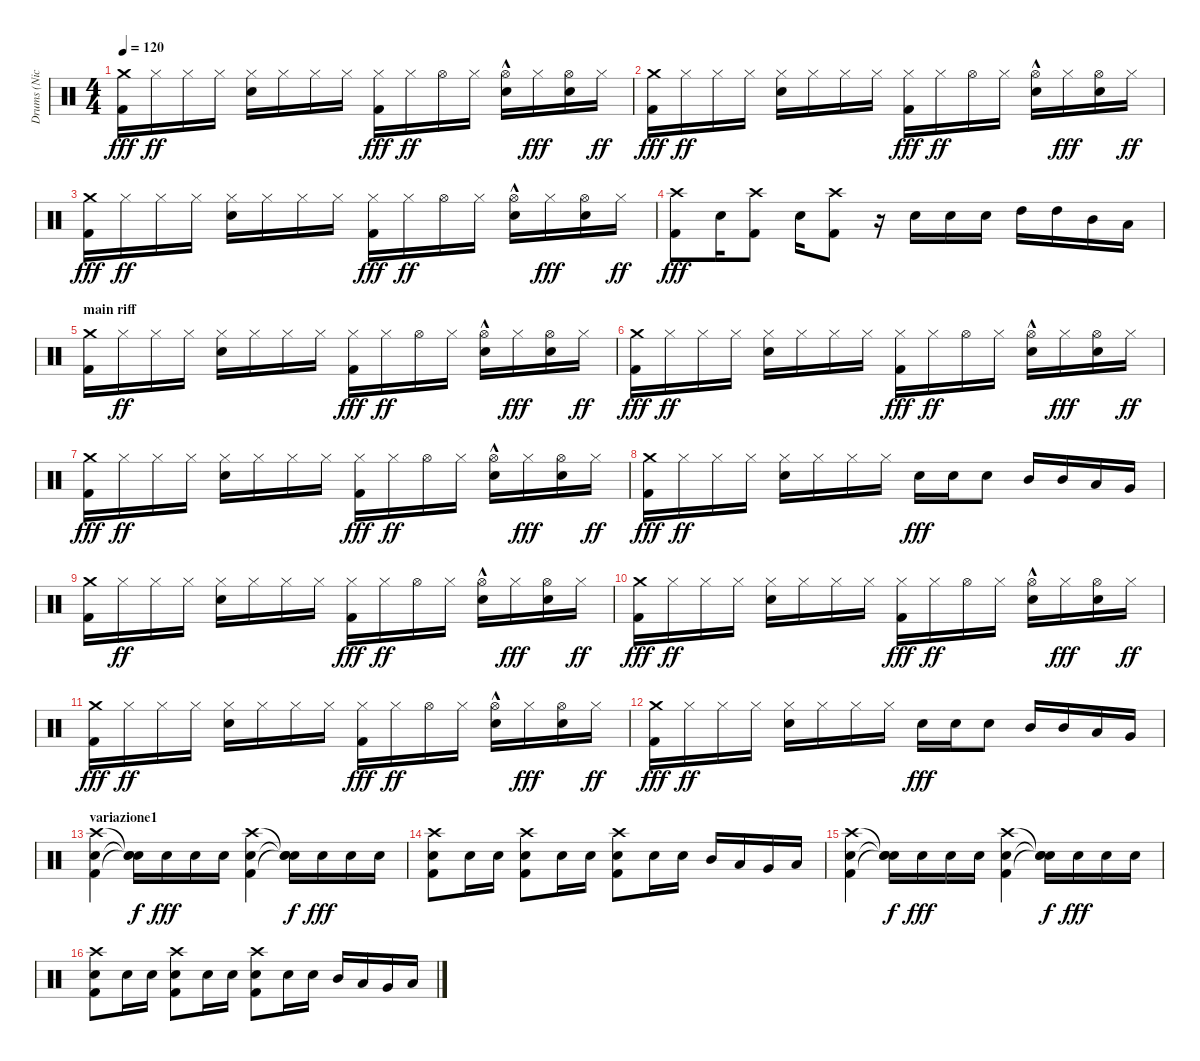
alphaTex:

\track ("Drums (Nicko)" "Drums (Nic") {instrument percussion}
\staff {score}
\articulation defaults
\ts (4 4)
\tempo 120
\clef neutral
\ks c
("Crash medium (hit)" "Kick (hit) 2").16{dy fff} "Hi-Hat (closed)".16{dy ff} "Hi-Hat (closed)".16 "Hi-Hat (closed)".16 ("Hi-Hat (closed)" "Electric Snare (hit)").16 "Hi-Hat (closed)".16 "Hi-Hat (closed)".16 "Hi-Hat (closed)".16 ("Hi-Hat (closed)" "Kick (hit) 2").16{dy fff} "Hi-Hat (closed)".16{dy ff} "Hi-Hat (open)".16 "Hi-Hat (closed)".16 ("Hi-Hat (open)"{hac} "Electric Snare (hit)").16 "Hi-Hat (closed)".16{dy fff} ("Hi-Hat (open)" "Electric Snare (hit)").16 "Hi-Hat (closed)".16{dy ff} |
("Crash medium (hit)" "Kick (hit) 2").16{dy fff} "Hi-Hat (closed)".16{dy ff} "Hi-Hat (closed)".16 "Hi-Hat (closed)".16 ("Hi-Hat (closed)" "Electric Snare (hit)").16 "Hi-Hat (closed)".16 "Hi-Hat (closed)".16 "Hi-Hat (closed)".16 ("Hi-Hat (closed)" "Kick (hit) 2").16{dy fff} "Hi-Hat (closed)".16{dy ff} "Hi-Hat (open)".16 "Hi-Hat (closed)".16 ("Hi-Hat (open)"{hac} "Electric Snare (hit)").16 "Hi-Hat (closed)".16{dy fff} ("Hi-Hat (open)" "Electric Snare (hit)").16 "Hi-Hat (closed)".16{dy ff} |
("Crash medium (hit)" "Kick (hit) 2").16{dy fff} "Hi-Hat (closed)".16{dy ff} "Hi-Hat (closed)".16 "Hi-Hat (closed)".16 ("Hi-Hat (closed)" "Electric Snare (hit)").16 "Hi-Hat (closed)".16 "Hi-Hat (closed)".16 "Hi-Hat (closed)".16 ("Hi-Hat (closed)" "Kick (hit) 2").16{dy fff} "Hi-Hat (closed)".16{dy ff} "Hi-Hat (open)".16 "Hi-Hat (closed)".16 ("Hi-Hat (open)"{hac} "Electric Snare (hit)").16 "Hi-Hat (closed)".16{dy fff} ("Hi-Hat (open)" "Electric Snare (hit)").16 "Hi-Hat (closed)".16{dy ff} |
("Crash high (hit)" "Kick (hit) 2").8{dy fff} "Electric Snare (hit)".16 ("Crash high (hit)" "Kick (hit) 2").8 "Electric Snare (hit)".16 ("Crash high (hit)" "Kick (hit) 2").8 r.16 "Electric Snare (hit)".16 "Electric Snare (hit)".16 "Electric Snare (hit)".16 "High Tom (hit)".16 "High Tom (hit)".16 "Mid Tom (hit)".16 "Low Tom (hit)".16 |
\section ("" "main riff")
("Crash medium (hit)" "Kick (hit) 2").16 "Hi-Hat (closed)".16{dy ff} "Hi-Hat (closed)".16 "Hi-Hat (closed)".16 ("Hi-Hat (closed)" "Electric Snare (hit)").16 "Hi-Hat (closed)".16 "Hi-Hat (closed)".16 "Hi-Hat (closed)".16 ("Hi-Hat (closed)" "Kick (hit) 2").16{dy fff} "Hi-Hat (closed)".16{dy ff} "Hi-Hat (open)".16 "Hi-Hat (closed)".16 ("Hi-Hat (open)"{hac} "Electric Snare (hit)").16 "Hi-Hat (closed)".16{dy fff} ("Hi-Hat (open)" "Electric Snare (hit)").16 "Hi-Hat (closed)".16{dy ff} |
("Crash medium (hit)" "Kick (hit) 2").16{dy fff} "Hi-Hat (closed)".16{dy ff} "Hi-Hat (closed)".16 "Hi-Hat (closed)".16 ("Hi-Hat (closed)" "Electric Snare (hit)").16 "Hi-Hat (closed)".16 "Hi-Hat (closed)".16 "Hi-Hat (closed)".16 ("Hi-Hat (closed)" "Kick (hit) 2").16{dy fff} "Hi-Hat (closed)".16{dy ff} "Hi-Hat (open)".16 "Hi-Hat (closed)".16 ("Hi-Hat (open)"{hac} "Electric Snare (hit)").16 "Hi-Hat (closed)".16{dy fff} ("Hi-Hat (open)" "Electric Snare (hit)").16 "Hi-Hat (closed)".16{dy ff} |
("Crash medium (hit)" "Kick (hit) 2").16{dy fff} "Hi-Hat (closed)".16{dy ff} "Hi-Hat (closed)".16 "Hi-Hat (closed)".16 ("Hi-Hat (closed)" "Electric Snare (hit)").16 "Hi-Hat (closed)".16 "Hi-Hat (closed)".16 "Hi-Hat (closed)".16 ("Hi-Hat (closed)" "Kick (hit) 2").16{dy fff} "Hi-Hat (closed)".16{dy ff} "Hi-Hat (open)".16 "Hi-Hat (closed)".16 ("Hi-Hat (open)"{hac} "Electric Snare (hit)").16 "Hi-Hat (closed)".16{dy fff} ("Hi-Hat (open)" "Electric Snare (hit)").16 "Hi-Hat (closed)".16{dy ff} |
("Crash medium (hit)" "Kick (hit) 2").16{dy fff} "Hi-Hat (closed)".16{dy ff} "Hi-Hat (closed)".16 "Hi-Hat (closed)".16 ("Hi-Hat (closed)" "Electric Snare (hit)").16 "Hi-Hat (closed)".16 "Hi-Hat (closed)".16 "Hi-Hat (closed)".16 "Electric Snare (hit)".16{dy fff} "Electric Snare (hit)".16 "Electric Snare (hit)".8 "Mid Tom (hit)".16 "Mid Tom (hit)".16 "Low Tom (hit)".16 "Very Low Tom (hit)".16 |
("Crash medium (hit)" "Kick (hit) 2").16 "Hi-Hat (closed)".16{dy ff} "Hi-Hat (closed)".16 "Hi-Hat (closed)".16 ("Hi-Hat (closed)" "Electric Snare (hit)").16 "Hi-Hat (closed)".16 "Hi-Hat (closed)".16 "Hi-Hat (closed)".16 ("Hi-Hat (closed)" "Kick (hit) 2").16{dy fff} "Hi-Hat (closed)".16{dy ff} "Hi-Hat (open)".16 "Hi-Hat (closed)".16 ("Hi-Hat (open)"{hac} "Electric Snare (hit)").16 "Hi-Hat (closed)".16{dy fff} ("Hi-Hat (open)" "Electric Snare (hit)").16 "Hi-Hat (closed)".16{dy ff} |
("Crash medium (hit)" "Kick (hit) 2").16{dy fff} "Hi-Hat (closed)".16{dy ff} "Hi-Hat (closed)".16 "Hi-Hat (closed)".16 ("Hi-Hat (closed)" "Electric Snare (hit)").16 "Hi-Hat (closed)".16 "Hi-Hat (closed)".16 "Hi-Hat (closed)".16 ("Hi-Hat (closed)" "Kick (hit) 2").16{dy fff} "Hi-Hat (closed)".16{dy ff} "Hi-Hat (open)".16 "Hi-Hat (closed)".16 ("Hi-Hat (open)"{hac} "Electric Snare (hit)").16 "Hi-Hat (closed)".16{dy fff} ("Hi-Hat (open)" "Electric Snare (hit)").16 "Hi-Hat (closed)".16{dy ff} |
("Crash medium (hit)" "Kick (hit) 2").16{dy fff} "Hi-Hat (closed)".16{dy ff} "Hi-Hat (closed)".16 "Hi-Hat (closed)".16 ("Hi-Hat (closed)" "Electric Snare (hit)").16 "Hi-Hat (closed)".16 "Hi-Hat (closed)".16 "Hi-Hat (closed)".16 ("Hi-Hat (closed)" "Kick (hit) 2").16{dy fff} "Hi-Hat (closed)".16{dy ff} "Hi-Hat (open)".16 "Hi-Hat (closed)".16 ("Hi-Hat (open)"{hac} "Electric Snare (hit)").16 "Hi-Hat (closed)".16{dy fff} ("Hi-Hat (open)" "Electric Snare (hit)").16 "Hi-Hat (closed)".16{dy ff} |
("Crash medium (hit)" "Kick (hit) 2").16{dy fff} "Hi-Hat (closed)".16{dy ff} "Hi-Hat (closed)".16 "Hi-Hat (closed)".16 ("Hi-Hat (closed)" "Electric Snare (hit)").16 "Hi-Hat (closed)".16 "Hi-Hat (closed)".16 "Hi-Hat (closed)".16 "Electric Snare (hit)".16{dy fff} "Electric Snare (hit)".16 "Electric Snare (hit)".8 "Mid Tom (hit)".16 "Mid Tom (hit)".16 "Low Tom (hit)".16 "Very Low Tom (hit)".16 |
\section ("" "variazione1")
("Crash high (hit)" "Electric Snare (hit)" "Kick (hit) 2").4 ("Snare (hit)"{t} "Snare (hit)"{t} "Snare (hit)"{t}).16{dy f} "Electric Snare (hit)".16{dy fff} "Electric Snare (hit)".16 "Electric Snare (hit)".16 ("Crash high (hit)" "Electric Snare (hit)" "Kick (hit) 2").4 ("Snare (hit)"{t} "Snare (hit)"{t} "Snare (hit)"{t}).16{dy f} "Electric Snare (hit)".16{dy fff} "Electric Snare (hit)".16 "Electric Snare (hit)".16 |
("Crash high (hit)" "Electric Snare (hit)" "Kick (hit) 2").8 "Electric Snare (hit)".16 "Electric Snare (hit)".16 ("Crash high (hit)" "Electric Snare (hit)" "Kick (hit) 2").8 "Electric Snare (hit)".16 "Electric Snare (hit)".16 ("Crash high (hit)" "Electric Snare (hit)" "Kick (hit) 2").8 "Electric Snare (hit)".16 "Electric Snare (hit)".16 "Mid Tom (hit)".16 "Low Tom (hit)".16 "Very Low Tom (hit)".16 "Low Floor Tom (hit)".16 |
("Crash high (hit)" "Electric Snare (hit)" "Kick (hit) 2").4 ("Snare (hit)"{t} "Snare (hit)"{t} "Snare (hit)"{t}).16{dy f} "Electric Snare (hit)".16{dy fff} "Electric Snare (hit)".16 "Electric Snare (hit)".16 ("Crash high (hit)" "Electric Snare (hit)" "Kick (hit) 2").4 ("Snare (hit)"{t} "Snare (hit)"{t} "Snare (hit)"{t}).16{dy f} "Electric Snare (hit)".16{dy fff} "Electric Snare (hit)".16 "Electric Snare (hit)".16 |
("Crash high (hit)" "Electric Snare (hit)" "Kick (hit) 2").8 "Electric Snare (hit)".16 "Electric Snare (hit)".16 ("Crash high (hit)" "Electric Snare (hit)" "Kick (hit) 2").8 "Electric Snare (hit)".16 "Electric Snare (hit)".16 ("Crash high (hit)" "Electric Snare (hit)" "Kick (hit) 2").8 "Electric Snare (hit)".16 "Electric Snare (hit)".16 "Mid Tom (hit)".16 "Low Tom (hit)".16 "Very Low Tom (hit)".16 "Low Floor Tom (hit)".16
